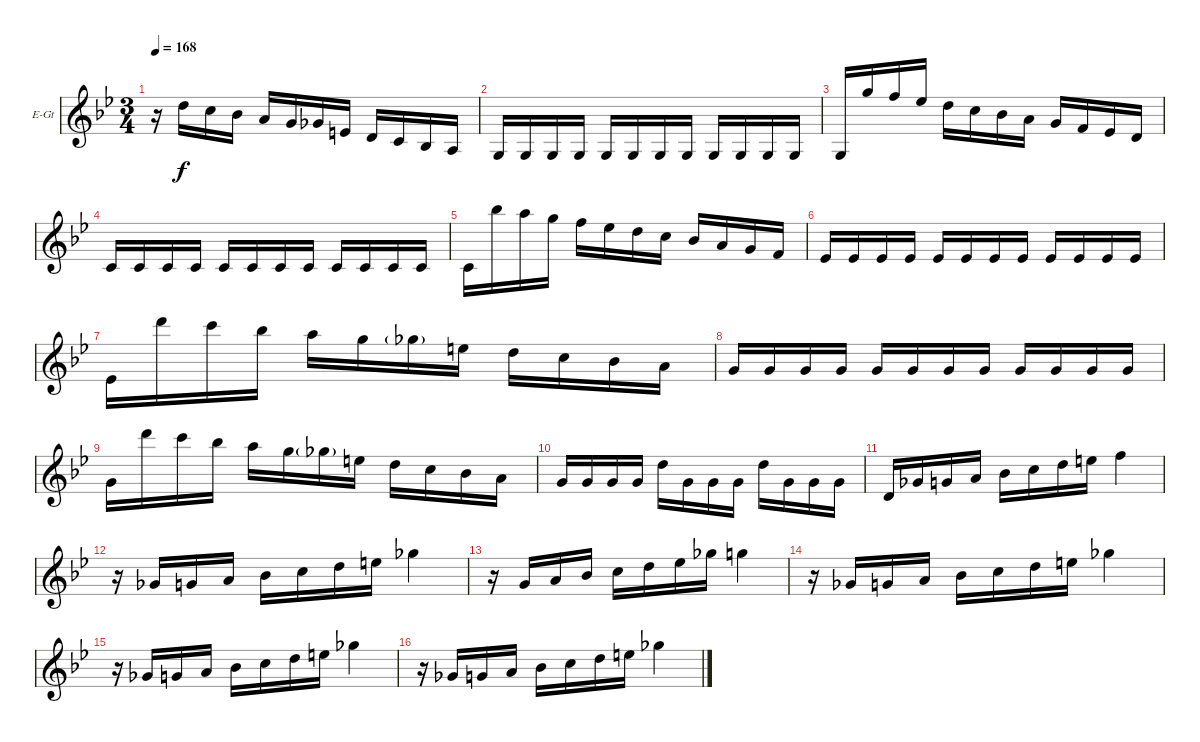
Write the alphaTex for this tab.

\defaultSystemsLayout 4
\bracketExtendMode groupsimilarinstruments
\firstSystemTrackNameOrientation horizontal
\otherSystemsTrackNameOrientation horizontal
\track ("Secondo" "E-Gt") {instrument distortionguitar}
\staff {score}
\tuning (E4 B3 G3 D3 A2 E2)
\ts (3 4)
\tempo 168
\clef g2
\ks gminor
r.16{dy f} 3.2.16 1.2.16 3.3.16 2.3.16 0.3.16 4.4.16 7.5.16 0.4.16 3.5.16 1.5.16 0.5.16 |
3.6.16 3.6.16 3.6.16 3.6.16 3.6.16 3.6.16 3.6.16 3.6.16 3.6.16 3.6.16 3.6.16 3.6.16 |
3.6.16 3.1.16 1.1.16 4.2.16 3.2.16 1.2.16 3.3.16 2.3.16 0.3.16 3.4.16 1.4.16 0.4.16 |
3.5.16 3.5.16 3.5.16 3.5.16 3.5.16 3.5.16 3.5.16 3.5.16 3.5.16 3.5.16 3.5.16 3.5.16 |
3.5.16 6.1.16 5.1.16 3.1.16 1.1.16 4.2.16 3.2.16 1.2.16 3.3.16 2.3.16 0.3.16 3.4.16 |
1.4.16 1.4.16 1.4.16 1.4.16 1.4.16 1.4.16 1.4.16 1.4.16 1.4.16 1.4.16 1.4.16 1.4.16 |
1.4.16 10.1.16 8.1.16 6.1.16 5.1.16 3.1.16 2.1{g}.16 5.2.16 3.2.16 1.2.16 3.3.16 2.3.16 |
0.3.16 0.3.16 0.3.16 0.3.16 0.3.16 0.3.16 0.3.16 0.3.16 0.3.16 0.3.16 0.3.16 0.3.16 |
0.3.16 10.1.16 8.1.16 6.1.16 5.1.16 3.1.16 2.1{g}.16 5.2.16 3.2.16 1.2.16 3.3.16 2.3.16 |
0.3.16 0.3.16 0.3.16 0.3.16 3.2.16 0.3.16 0.3.16 0.3.16 3.2.16 0.3.16 0.3.16 0.3.16 |
0.4.16 4.4.16 0.3.16 2.3.16 3.3.16 1.2.16 3.2.16 5.2.16 6.2.4 |
r.16 4.4.16 0.3.16 2.3.16 3.3.16 1.2.16 3.2.16 5.2.16 7.2.4 |
r.16 0.3.16 2.3.16 3.3.16 1.2.16 3.2.16 4.2.16 7.2.16 8.2.4 |
r.16 4.4.16 0.3.16 2.3.16 3.3.16 1.2.16 3.2.16 5.2.16 7.2.4 |
r.16 4.4.16 0.3.16 2.3.16 3.3.16 1.2.16 3.2.16 5.2.16 7.2.4 |
r.16 4.4.16 0.3.16 2.3.16 3.3.16 1.2.16 3.2.16 5.2.16 7.2.4
